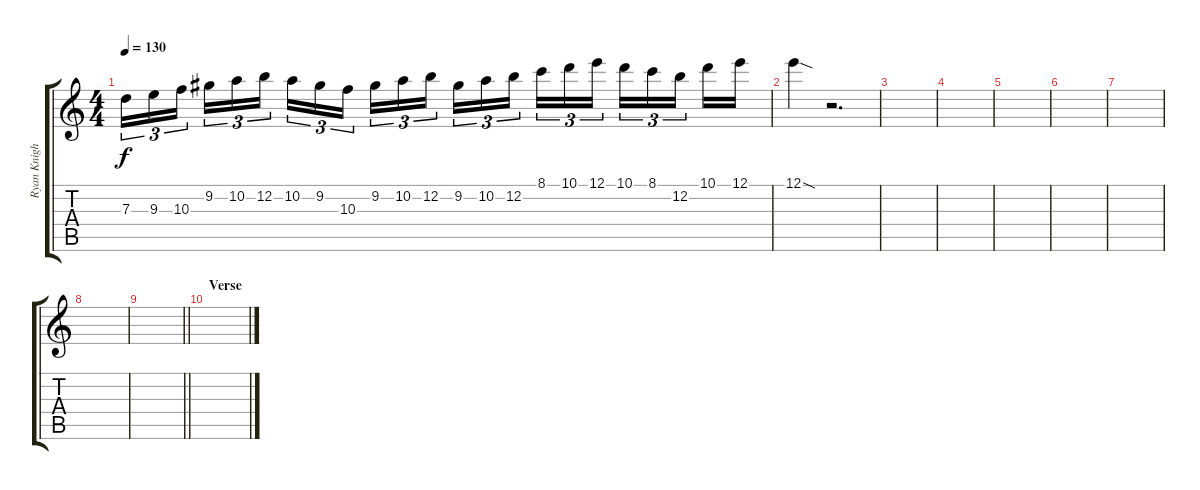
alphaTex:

\track ("Ryan Knight Lead" "Ryan Knigh") {instrument distortionguitar}
\staff {score tabs}
\tuning (E4 B3 G3 D3 A2 E2) {hide}
\ts (4 4)
\tempo 130
\clef g2
\ks c
7.3.16{tu (3 2) dy f} 9.3.16{tu (3 2)} 10.3.16{tu (3 2) beam splitsecondary} 9.2.16{tu (3 2)} 10.2.16{tu (3 2)} 12.2.16{tu (3 2)} 10.2.16{tu (3 2)} 9.2.16{tu (3 2)} 10.3.16{tu (3 2) beam splitsecondary} 9.2.16{tu (3 2)} 10.2.16{tu (3 2)} 12.2.16{tu (3 2)} 9.2.16{tu (3 2)} 10.2.16{tu (3 2)} 12.2.16{tu (3 2) beam splitsecondary} 8.1.16{tu (3 2)} 10.1.16{tu (3 2)} 12.1.16{tu (3 2)} 10.1.16{tu (3 2)} 8.1.16{tu (3 2)} 12.2.16{tu (3 2) beam splitsecondary} 10.1.16 12.1.16 |
12.1{sod}.4 r.2{d} |
|
|
|
|
|
|
\barLineRight lightlight
|
\section ("" "Verse")
